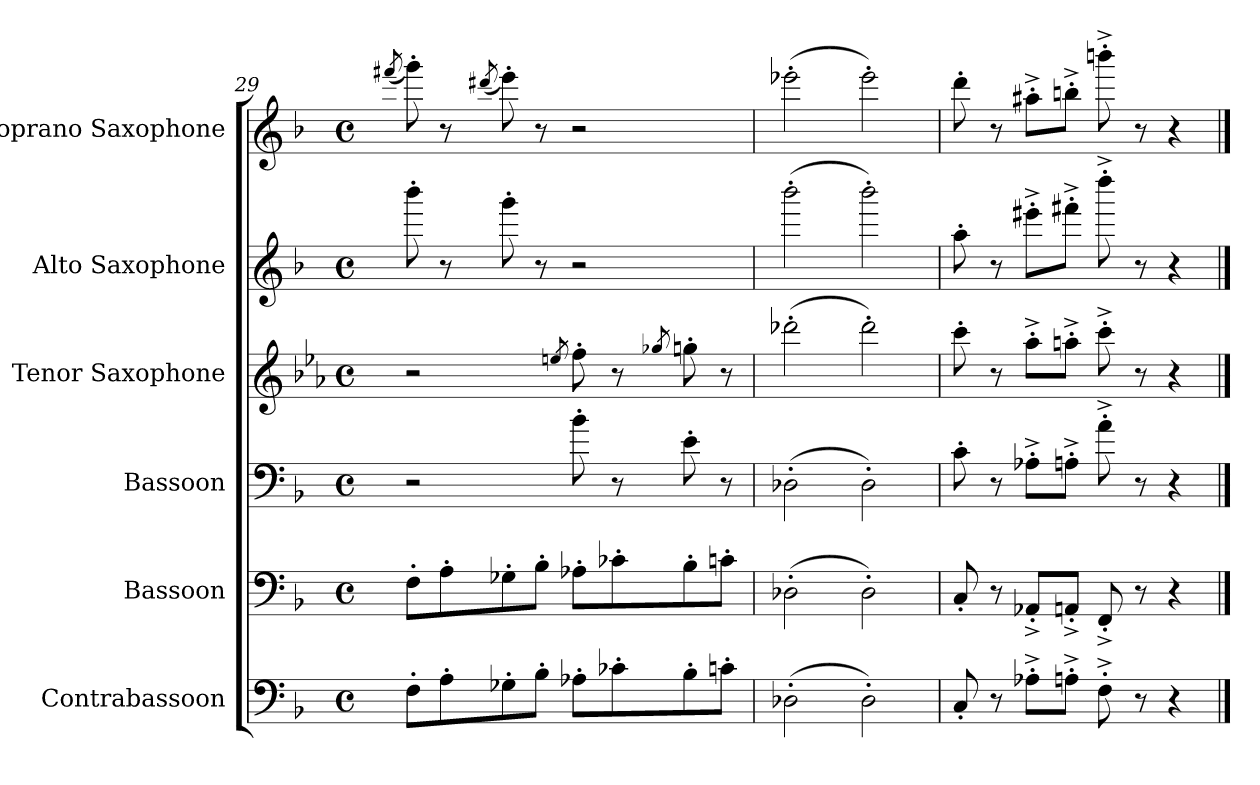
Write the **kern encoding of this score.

**kern	**kern	**kern	**kern	**kern	**kern
*part6	*part5	*part4	*part3	*part2	*part1
*staff6	*staff5	*staff4	*staff3	*staff2	*staff1
*I"Contrabassoon	*I"Bassoon	*I"Bassoon	*I"Tenor Saxophone	*I"Alto Saxophone	*I"Soprano Saxophone
*I'Cbsn.	*I'Bsn.	*I'Bsn.	*I'T. Sax.	*I'A. Sax.	*I'S. Sax.
!!LO:PB:g=z
*clefF4	*clefF4	*clefF4	*clefG2	*clefG2	*clefG2
*ITrd7c12	*	*	*ITrd8c14	*ITrd5c9	*ITrd1c2
*k[b-]	*k[b-]	*k[b-]	*k[b-e-a-]	*k[b-e-a-d-]	*k[b-e-a-]
*M4/4	*M4/4	*M4/4	*M4/4	*M4/4	*M4/4
*met(c)	*met(c)	*met(c)	*met(c)	*met(c)	*met(c)
=29	=29	=29	=29	=29	=29
.	.	.	.	.	(8qeeen/
8FF'\L	8F'\L	2r	2r	8ddd-'\	8fff'\)
8AA'\	8A'\	.	.	8r	8r
.	.	.	.	.	(8qccc#X/
8GG-X'\	8G-X'\	.	.	8bb-'\	8ddd'\)
8BB-'\J	8B-'\J	.	.	8r	8r
.	.	.	8qen/	.	.
8AA-X'\L	8A-X'\L	8b-'\	8f'\	2r	2r
8C-X'\	8c-X'\	8r	8r	.	.
.	.	.	8qg-X/	.	.
8BB-'\	8B-'\	8e'\	8gn'\	.	.
8Cn'\J	8cn'\J	8r	8r	.	.
=30	=30	=30	=30	=30	=30
(2DD-X'\	(2D-X'\	(2D-X'\	(2dd-X'\	(2ddd-'\	(2ddd-X'\
2DD-'\)	2D-'\)	2D-'\)	2dd-'\)	2ddd-'\)	2ddd-'\)
=31	=31	=31	=31	=31	=31
8CC'/	8C'/	8c'\	8cc'\	8cc'\	8ccc'\
8r	8r	8r	8r	8r	8r
8AA-X^'\L	8AA-X^'/L	8A-X^'\L	8a-^'\L	8gg#X^'\L	8gg#X^'\L
8AAn^'\J	8AAn^'/J	8An^'\J	8an^'\J	8aan^'\J	8aan^'\J
8FF^'\	8FF^'/	8a^'\	8cc^'\	8fff^'\	8aaan^'\
8r	8r	8r	8r	8r	8r
4r	4r	4r	4r	4r	4r
==	==	==	==	==	==
*-	*-	*-	*-	*-	*-
